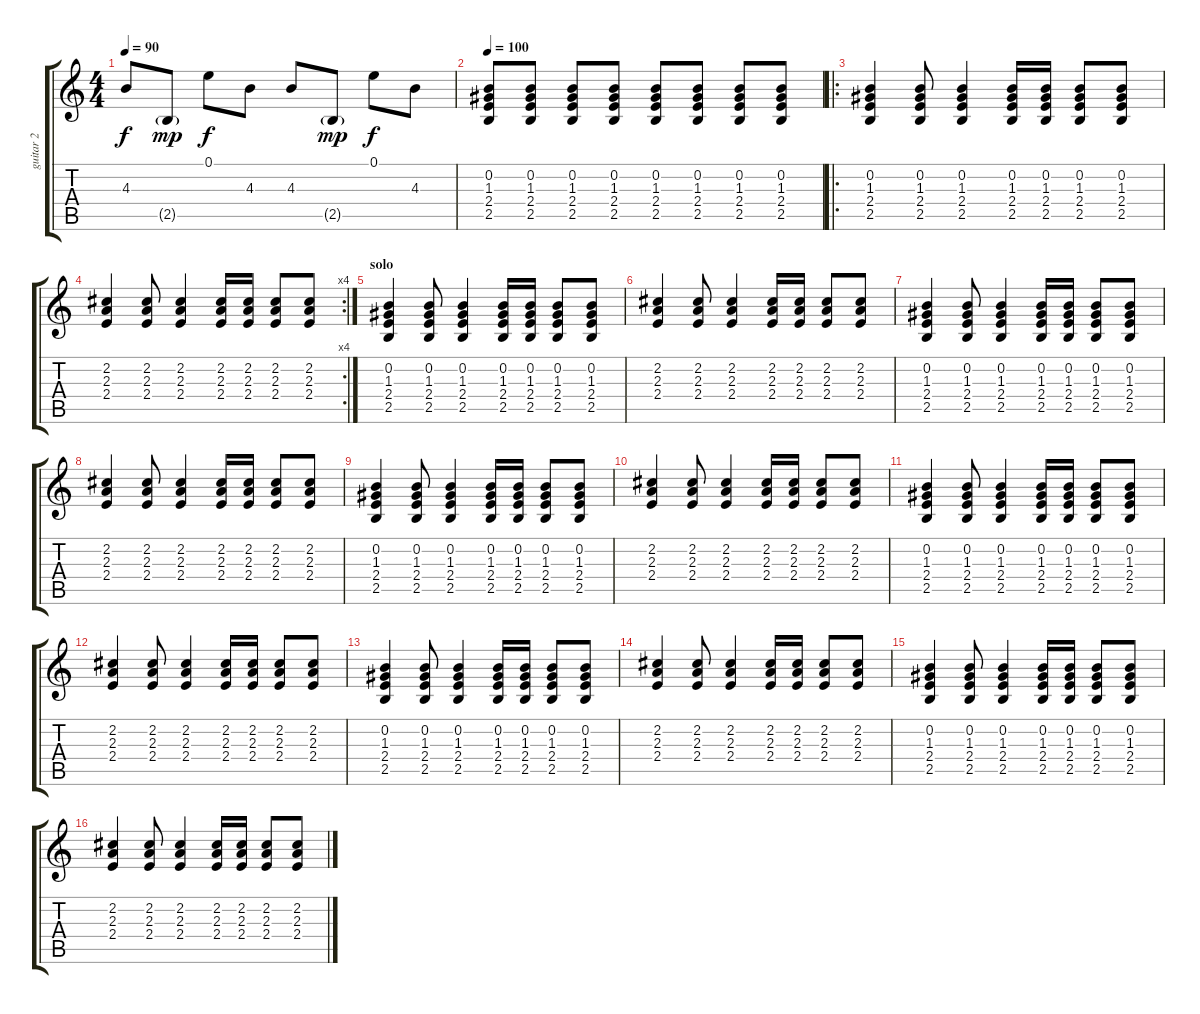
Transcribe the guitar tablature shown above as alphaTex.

\track ("guitar 2" "guitar 2") {instrument acousticguitarsteel}
\staff {score tabs}
\tuning (E4 B3 G3 D3 A2 E2) {hide}
\ts (4 4)
\tempo 90
\clef g2
\ks c
4.3.8{dy f} 2.5{g}.8{dy mp} 0.1.8{dy f} 4.3.8 4.3.8 2.5{g}.8{dy mp} 0.1.8{dy f} 4.3.8 |
\tempo 100
(0.2 1.3 2.4 2.5).8 (0.2 1.3 2.4 2.5).8 (0.2 1.3 2.4 2.5).8 (0.2 1.3 2.4 2.5).8 (0.2 1.3 2.4 2.5).8 (0.2 1.3 2.4 2.5).8 (0.2 1.3 2.4 2.5).8 (0.2 1.3 2.4 2.5).8 |
\ro
(0.2 1.3 2.4 2.5).4 (0.2 1.3 2.4 2.5).8 (0.2 1.3 2.4 2.5).4 (0.2 1.3 2.4 2.5).16 (0.2 1.3 2.4 2.5).16 (0.2 1.3 2.4 2.5).8 (0.2 1.3 2.4 2.5).8 |
\rc 4
(2.2 2.3 2.4).4 (2.2 2.3 2.4).8 (2.2 2.3 2.4).4 (2.2 2.3 2.4).16 (2.2 2.3 2.4).16 (2.2 2.3 2.4).8 (2.2 2.3 2.4).8 |
\section ("" "solo")
(0.2 1.3 2.4 2.5).4 (0.2 1.3 2.4 2.5).8 (0.2 1.3 2.4 2.5).4 (0.2 1.3 2.4 2.5).16 (0.2 1.3 2.4 2.5).16 (0.2 1.3 2.4 2.5).8 (0.2 1.3 2.4 2.5).8 |
(2.2 2.3 2.4).4 (2.2 2.3 2.4).8 (2.2 2.3 2.4).4 (2.2 2.3 2.4).16 (2.2 2.3 2.4).16 (2.2 2.3 2.4).8 (2.2 2.3 2.4).8 |
(0.2 1.3 2.4 2.5).4 (0.2 1.3 2.4 2.5).8 (0.2 1.3 2.4 2.5).4 (0.2 1.3 2.4 2.5).16 (0.2 1.3 2.4 2.5).16 (0.2 1.3 2.4 2.5).8 (0.2 1.3 2.4 2.5).8 |
(2.2 2.3 2.4).4 (2.2 2.3 2.4).8 (2.2 2.3 2.4).4 (2.2 2.3 2.4).16 (2.2 2.3 2.4).16 (2.2 2.3 2.4).8 (2.2 2.3 2.4).8 |
(0.2 1.3 2.4 2.5).4 (0.2 1.3 2.4 2.5).8 (0.2 1.3 2.4 2.5).4 (0.2 1.3 2.4 2.5).16 (0.2 1.3 2.4 2.5).16 (0.2 1.3 2.4 2.5).8 (0.2 1.3 2.4 2.5).8 |
(2.2 2.3 2.4).4 (2.2 2.3 2.4).8 (2.2 2.3 2.4).4 (2.2 2.3 2.4).16 (2.2 2.3 2.4).16 (2.2 2.3 2.4).8 (2.2 2.3 2.4).8 |
(0.2 1.3 2.4 2.5).4 (0.2 1.3 2.4 2.5).8 (0.2 1.3 2.4 2.5).4 (0.2 1.3 2.4 2.5).16 (0.2 1.3 2.4 2.5).16 (0.2 1.3 2.4 2.5).8 (0.2 1.3 2.4 2.5).8 |
(2.2 2.3 2.4).4 (2.2 2.3 2.4).8 (2.2 2.3 2.4).4 (2.2 2.3 2.4).16 (2.2 2.3 2.4).16 (2.2 2.3 2.4).8 (2.2 2.3 2.4).8 |
(0.2 1.3 2.4 2.5).4 (0.2 1.3 2.4 2.5).8 (0.2 1.3 2.4 2.5).4 (0.2 1.3 2.4 2.5).16 (0.2 1.3 2.4 2.5).16 (0.2 1.3 2.4 2.5).8 (0.2 1.3 2.4 2.5).8 |
(2.2 2.3 2.4).4 (2.2 2.3 2.4).8 (2.2 2.3 2.4).4 (2.2 2.3 2.4).16 (2.2 2.3 2.4).16 (2.2 2.3 2.4).8 (2.2 2.3 2.4).8 |
(0.2 1.3 2.4 2.5).4 (0.2 1.3 2.4 2.5).8 (0.2 1.3 2.4 2.5).4 (0.2 1.3 2.4 2.5).16 (0.2 1.3 2.4 2.5).16 (0.2 1.3 2.4 2.5).8 (0.2 1.3 2.4 2.5).8 |
(2.2 2.3 2.4).4 (2.2 2.3 2.4).8 (2.2 2.3 2.4).4 (2.2 2.3 2.4).16 (2.2 2.3 2.4).16 (2.2 2.3 2.4).8 (2.2 2.3 2.4).8
